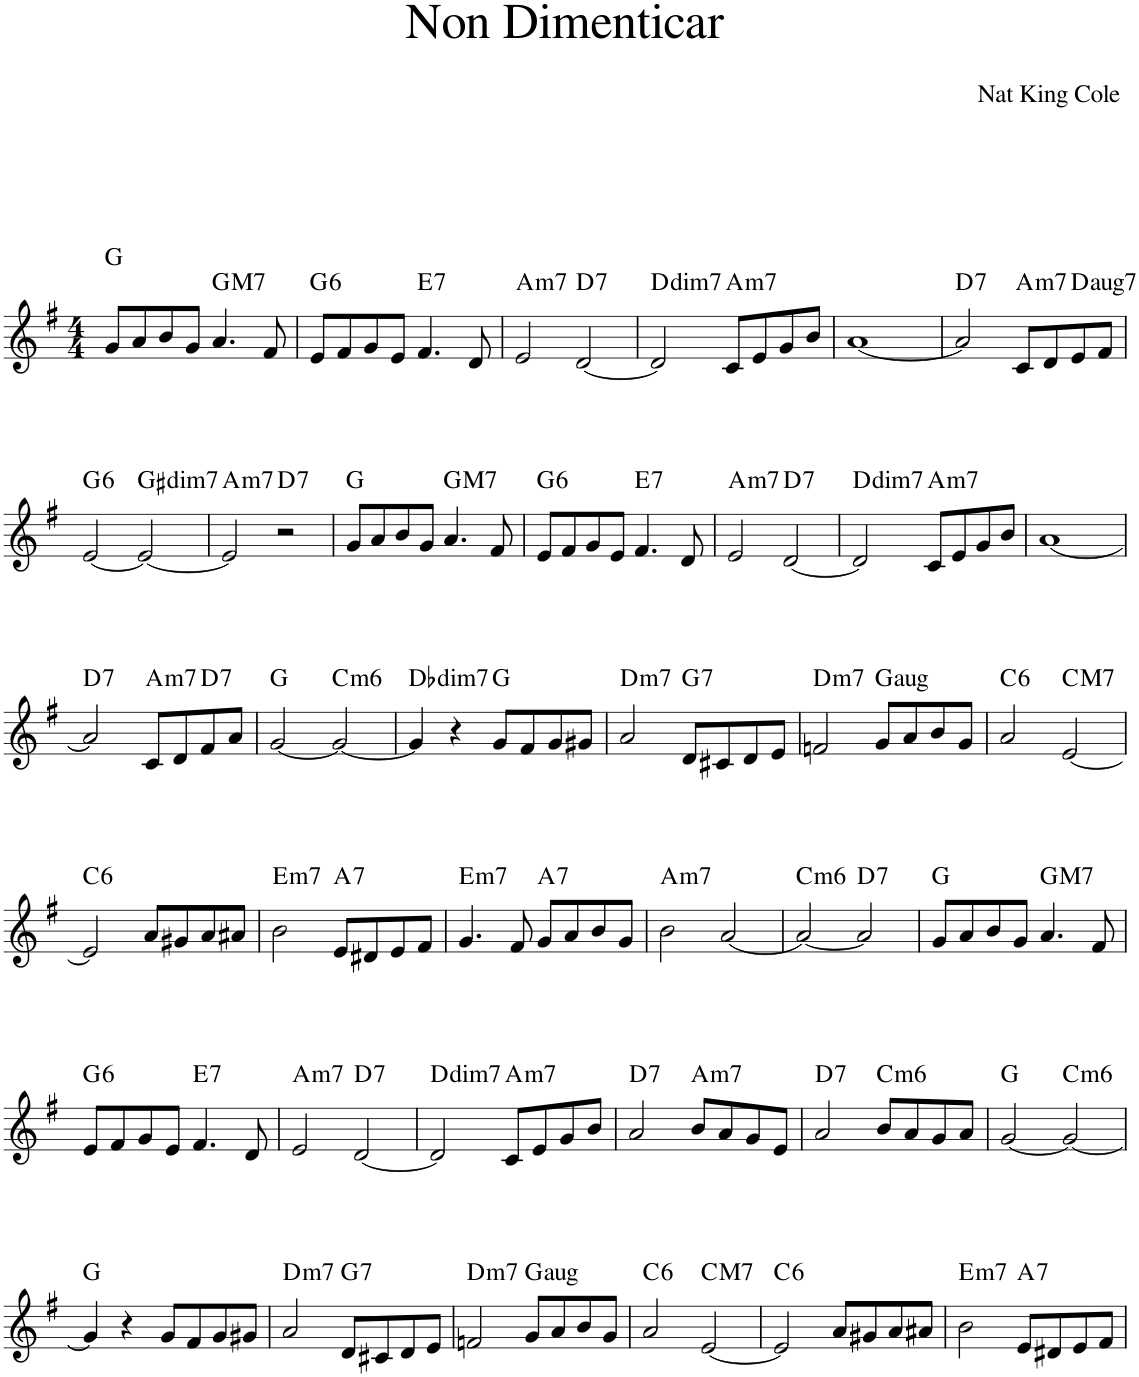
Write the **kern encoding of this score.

**kern	**harte
*part1	*part1
*staff1	*
*I"Piano	*
*I'Pno.	*
*clefG2	*
*k[f#]	*
*M4/4	*
=1	=1
!	!LO:H:n=1:kt=N.C.
8g/L	N G:maj
8a/	.
8b/	.
8g/J	.
!	!LO:H:kt=M7
4.a/	G:maj7
8f#/	.
=2	=2
!	!LO:H:kt=6
8e/L	G:maj6
8f#/	.
8g/	.
8e/J	.
!	!LO:H:kt=7
4.f#/	E:7
8d/	.
=3	=3
!	!LO:H:kt=m7
2e/	A:min7
!	!LO:H:kt=7
[2d/	D:7
=4	=4
!	!LO:H:kt=dim7
2d/]	D:dim7
!	!LO:H:kt=m7
8c/L	A:min7
8e/	.
8g/	.
8b/J	.
=5	=5
[1a	.
=6	=6
!	!LO:H:kt=7
2a/]	D:7
!	!LO:H:kt=m7
8c/L	A:min7
8d/	.
!	!LO:H:kt=aug7
8e/	D:aug(b7)
8f#/J	.
!!LO:LB:g=z
=7	=7
!	!LO:H:kt=6
[2e/	G:maj6
!	!LO:H:kt=dim7
2e/_	G#:dim7
=8	=8
!	!LO:H:kt=m7
2e/]	A:min7
!	!LO:H:kt=7
2r	D:7
=9	=9
8g/L	G:maj
8a/	.
8b/	.
8g/J	.
!	!LO:H:kt=M7
4.a/	G:maj7
8f#/	.
=10	=10
!	!LO:H:kt=6
8e/L	G:maj6
8f#/	.
8g/	.
8e/J	.
!	!LO:H:kt=7
4.f#/	E:7
8d/	.
=11	=11
!	!LO:H:kt=m7
2e/	A:min7
!	!LO:H:kt=7
[2d/	D:7
=12	=12
!	!LO:H:kt=dim7
2d/]	D:dim7
!	!LO:H:kt=m7
8c/L	A:min7
8e/	.
8g/	.
8b/J	.
=13	=13
[1a	.
!!LO:LB:g=z
=14	=14
!	!LO:H:kt=7
2a/]	D:7
!	!LO:H:kt=m7
8c/L	A:min7
8d/	.
!	!LO:H:kt=7
8f#/	D:7
8a/J	.
=15	=15
[2g/	G:maj
!	!LO:H:kt=m6
2g/_	C:min6
=16	=16
!	!LO:H:kt=dim7
4g/]	Db:dim7
4r	.
8g/L	G:maj
8f#/	.
8g/	.
8g#X/J	.
=17	=17
!	!LO:H:kt=m7
2a/	D:min7
!	!LO:H:kt=7
8d/L	G:7
8c#X/	.
8d/	.
8e/J	.
=18	=18
!	!LO:H:kt=m7
2fn/	D:min7
!	!LO:H:kt=aug
8g/L	G:aug
8a/	.
8b/	.
8g/J	.
=19	=19
!	!LO:H:kt=6
2a/	C:maj6
!	!LO:H:kt=M7
[2e/	C:maj7
!!LO:LB:g=z
=20	=20
!	!LO:H:kt=6
2e/]	C:maj6
8a/L	.
8g#X/	.
8a/	.
8a#X/J	.
=21	=21
!	!LO:H:kt=m7
2b\	E:min7
!	!LO:H:kt=7
8e/L	A:7
8d#X/	.
8e/	.
8f#/J	.
=22	=22
!	!LO:H:kt=m7
4.g/	E:min7
8f#/	.
!	!LO:H:kt=7
8g/L	A:7
8a/	.
8b/	.
8g/J	.
=23	=23
!	!LO:H:kt=m7
2b\	A:min7
[2a/	.
=24	=24
!	!LO:H:kt=m6
2a/_	C:min6
!	!LO:H:kt=7
2a/]	D:7
=25	=25
8g/L	G:maj
8a/	.
8b/	.
8g/J	.
!	!LO:H:kt=M7
4.a/	G:maj7
8f#/	.
!!LO:LB:g=z
=26	=26
!	!LO:H:kt=6
8e/L	G:maj6
8f#/	.
8g/	.
8e/J	.
!	!LO:H:kt=7
4.f#/	E:7
8d/	.
=27	=27
!	!LO:H:kt=m7
2e/	A:min7
!	!LO:H:kt=7
[2d/	D:7
=28	=28
!	!LO:H:kt=dim7
2d/]	D:dim7
!	!LO:H:kt=m7
8c/L	A:min7
8e/	.
8g/	.
8b/J	.
=29	=29
!	!LO:H:kt=7
2a/	D:7
!	!LO:H:kt=m7
8b/L	A:min7
8a/	.
8g/	.
8e/J	.
=30	=30
!	!LO:H:kt=7
2a/	D:7
!	!LO:H:kt=m6
8b/L	C:min6
8a/	.
8g/	.
8a/J	.
=31	=31
[2g/	G:maj
!	!LO:H:kt=m6
2g/_	C:min6
!!LO:LB:g=z
=32	=32
4g/]	G:maj
4r	.
8g/L	.
8f#/	.
8g/	.
8g#X/J	.
=33	=33
!	!LO:H:kt=m7
2a/	D:min7
!	!LO:H:kt=7
8d/L	G:7
8c#X/	.
8d/	.
8e/J	.
=34	=34
!	!LO:H:kt=m7
2fn/	D:min7
!	!LO:H:kt=aug
8g/L	G:aug
8a/	.
8b/	.
8g/J	.
=35	=35
!	!LO:H:kt=6
2a/	C:maj6
!	!LO:H:kt=M7
[2e/	C:maj7
=36	=36
!	!LO:H:kt=6
2e/]	C:maj6
8a/L	.
8g#X/	.
8a/	.
8a#X/J	.
=37	=37
!	!LO:H:kt=m7
2b\	E:min7
!	!LO:H:kt=7
8e/L	A:7
8d#X/	.
8e/	.
8f#/J	.
=	=
*-	*-
